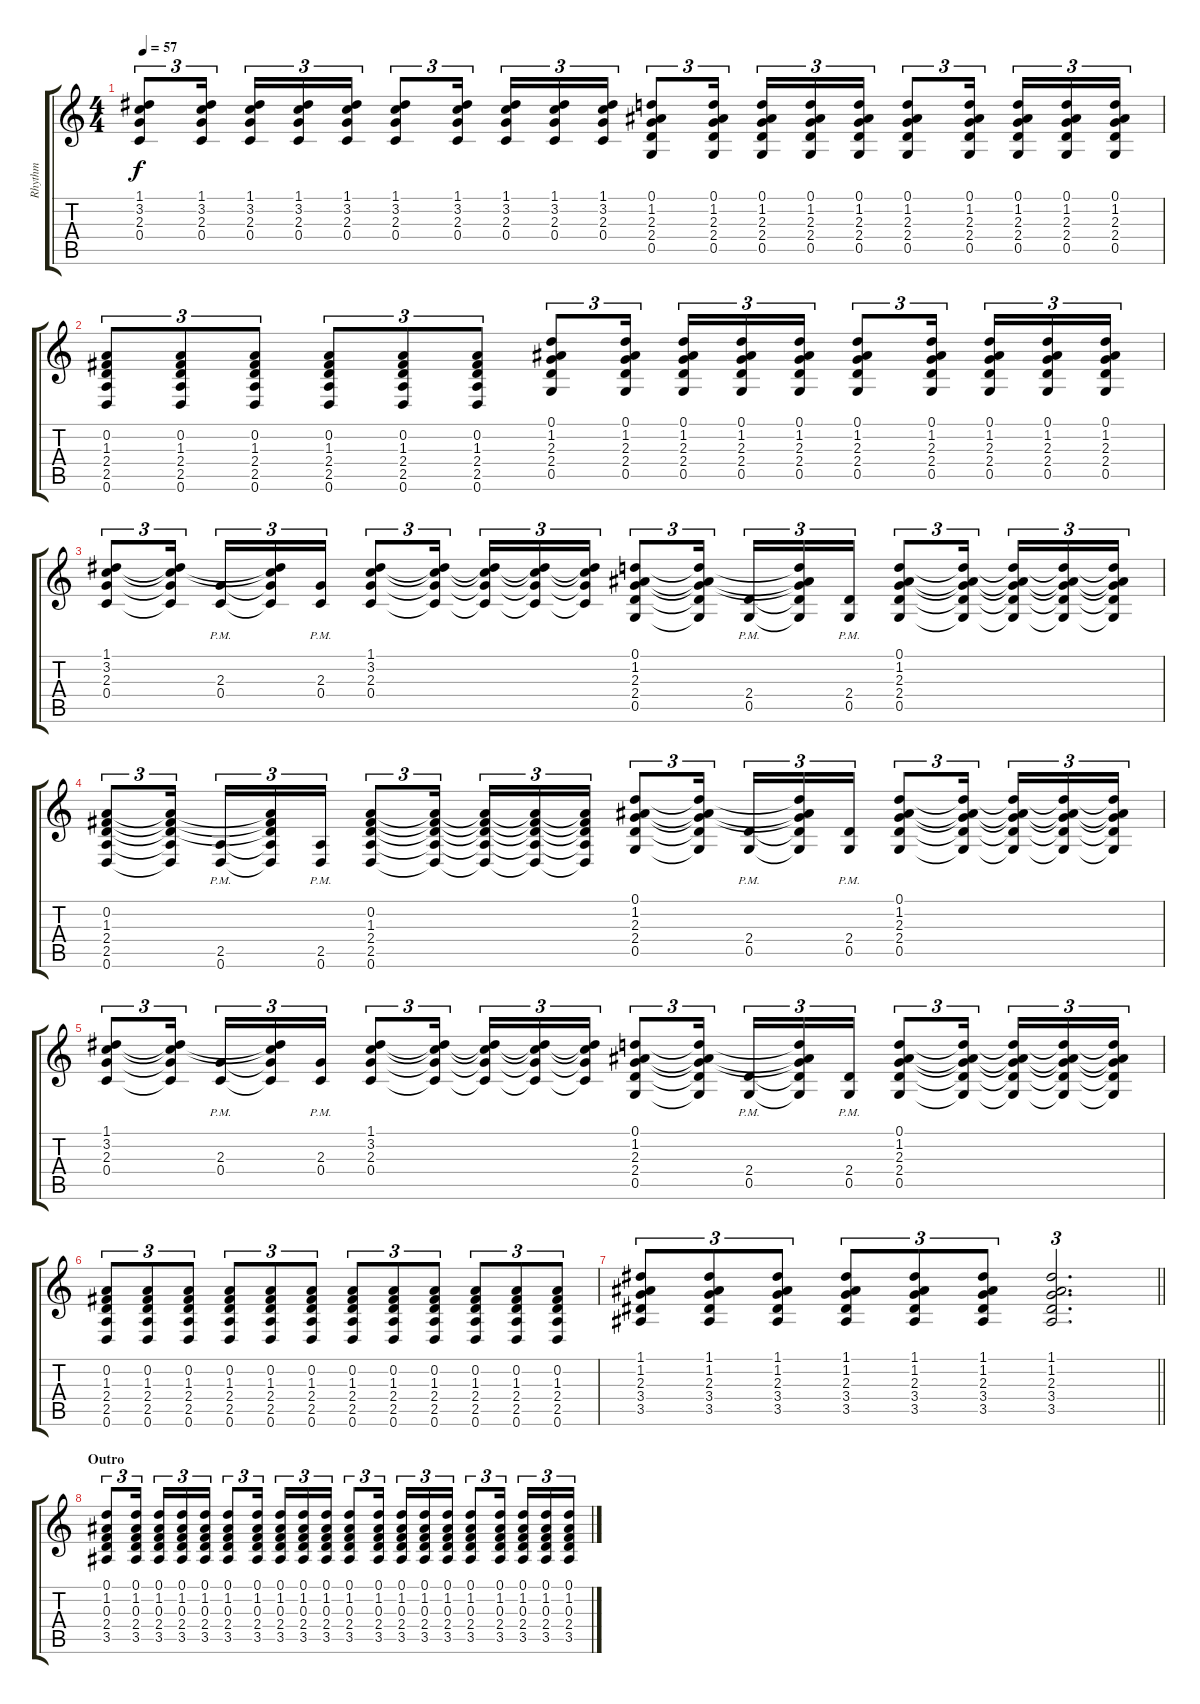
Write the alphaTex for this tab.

\track ("Rhythm" "Rhythm") {instrument acousticguitarnylon}
\staff {score tabs}
\tuning (D4 A3 F3 C3 G2 D2) {hide}
\ts (4 4)
\tempo 57
\clef g2
\ks c
(1.1 3.2 2.3 0.4).8{tu (3 2) dy f} (1.1 3.2 2.3 0.4).16{tu (3 2) beam splitsecondary} (1.1 3.2 2.3 0.4).16{tu (3 2)} (1.1 3.2 2.3 0.4).16{tu (3 2)} (1.1 3.2 2.3 0.4).16{tu (3 2)} (1.1 3.2 2.3 0.4).8{tu (3 2)} (1.1 3.2 2.3 0.4).16{tu (3 2) beam splitsecondary} (1.1 3.2 2.3 0.4).16{tu (3 2)} (1.1 3.2 2.3 0.4).16{tu (3 2)} (1.1 3.2 2.3 0.4).16{tu (3 2)} (0.1 1.2 2.3 2.4 0.5).8{tu (3 2)} (0.1 1.2 2.3 2.4 0.5).16{tu (3 2) beam splitsecondary} (0.1 1.2 2.3 2.4 0.5).16{tu (3 2)} (0.1 1.2 2.3 2.4 0.5).16{tu (3 2)} (0.1 1.2 2.3 2.4 0.5).16{tu (3 2)} (0.1 1.2 2.3 2.4 0.5).8{tu (3 2)} (0.1 1.2 2.3 2.4 0.5).16{tu (3 2) beam splitsecondary} (0.1 1.2 2.3 2.4 0.5).16{tu (3 2)} (0.1 1.2 2.3 2.4 0.5).16{tu (3 2)} (0.1 1.2 2.3 2.4 0.5).16{tu (3 2)} |
(0.2 1.3 2.4 2.5 0.6).8{tu (3 2)} (0.2 1.3 2.4 2.5 0.6).8{tu (3 2)} (0.2 1.3 2.4 2.5 0.6).8{tu (3 2)} (0.2 1.3 2.4 2.5 0.6).8{tu (3 2)} (0.2 1.3 2.4 2.5 0.6).8{tu (3 2)} (0.2 1.3 2.4 2.5 0.6).8{tu (3 2)} (0.1 1.2 2.3 2.4 0.5).8{tu (3 2)} (0.1 1.2 2.3 2.4 0.5).16{tu (3 2) beam splitsecondary} (0.1 1.2 2.3 2.4 0.5).16{tu (3 2)} (0.1 1.2 2.3 2.4 0.5).16{tu (3 2)} (0.1 1.2 2.3 2.4 0.5).16{tu (3 2)} (0.1 1.2 2.3 2.4 0.5).8{tu (3 2)} (0.1 1.2 2.3 2.4 0.5).16{tu (3 2) beam splitsecondary} (0.1 1.2 2.3 2.4 0.5).16{tu (3 2)} (0.1 1.2 2.3 2.4 0.5).16{tu (3 2)} (0.1 1.2 2.3 2.4 0.5).16{tu (3 2)} |
(1.1 3.2 2.3 0.4).8{tu (3 2)} (1.1{t} 3.2{t} 2.3{t} 0.4{t}).16{tu (3 2) beam splitsecondary} (2.3{pm} 0.4{pm}).16{tu (3 2)} (1.1{t} 3.2{t} 2.3{t} 0.4{t}).16{tu (3 2)} (2.3{pm} 0.4{pm}).16{tu (3 2)} (1.1 3.2 2.3 0.4).8{tu (3 2)} (1.1{t} 3.2{t} 2.3{t} 0.4{t}).16{tu (3 2) beam splitsecondary} (1.1{t} 3.2{t} 2.3{t} 0.4{t}).16{tu (3 2)} (1.1{t} 3.2{t} 2.3{t} 0.4{t}).16{tu (3 2)} (1.1{t} 3.2{t} 2.3{t} 0.4{t}).16{tu (3 2)} (0.1 1.2 2.3 2.4 0.5).8{tu (3 2)} (0.1{t} 1.2{t} 2.3{t} 2.4{t} 0.5{t}).16{tu (3 2) beam splitsecondary} (2.4{pm} 0.5{pm}).16{tu (3 2)} (0.1{t} 1.2{t} 2.3{t} 2.4{t} 0.5{t}).16{tu (3 2)} (2.4{pm} 0.5{pm}).16{tu (3 2)} (0.1 1.2 2.3 2.4 0.5).8{tu (3 2)} (0.1{t} 1.2{t} 2.3{t} 2.4{t} 0.5{t}).16{tu (3 2) beam splitsecondary} (0.1{t} 1.2{t} 2.3{t} 2.4{t} 0.5{t}).16{tu (3 2)} (0.1{t} 1.2{t} 2.3{t} 2.4{t} 0.5{t}).16{tu (3 2)} (0.1{t} 1.2{t} 2.3{t} 2.4{t} 0.5{t}).16{tu (3 2)} |
(0.2 1.3 2.4 2.5 0.6).8{tu (3 2)} (0.2{t} 1.3{t} 2.4{t} 2.5{t} 0.6{t}).16{tu (3 2) beam splitsecondary} (2.5{pm} 0.6{pm}).16{tu (3 2)} (0.2{t} 1.3{t} 2.4{t} 2.5{t} 0.6{t}).16{tu (3 2)} (2.5{pm} 0.6{pm}).16{tu (3 2)} (0.2 1.3 2.4 2.5 0.6).8{tu (3 2)} (0.2{t} 1.3{t} 2.4{t} 2.5{t} 0.6{t}).16{tu (3 2) beam splitsecondary} (0.2{t} 1.3{t} 2.4{t} 2.5{t} 0.6{t}).16{tu (3 2)} (0.2{t} 1.3{t} 2.4{t} 2.5{t} 0.6{t}).16{tu (3 2)} (0.2{t} 1.3{t} 2.4{t} 2.5{t} 0.6{t}).16{tu (3 2)} (0.1 1.2 2.3 2.4 0.5).8{tu (3 2)} (0.1{t} 1.2{t} 2.3{t} 2.4{t} 0.5{t}).16{tu (3 2) beam splitsecondary} (2.4{pm} 0.5{pm}).16{tu (3 2)} (0.1{t} 1.2{t} 2.3{t} 2.4{t} 0.5{t}).16{tu (3 2)} (2.4{pm} 0.5{pm}).16{tu (3 2)} (0.1 1.2 2.3 2.4 0.5).8{tu (3 2)} (0.1{t} 1.2{t} 2.3{t} 2.4{t} 0.5{t}).16{tu (3 2) beam splitsecondary} (0.1{t} 1.2{t} 2.3{t} 2.4{t} 0.5{t}).16{tu (3 2)} (0.1{t} 1.2{t} 2.3{t} 2.4{t} 0.5{t}).16{tu (3 2)} (0.1{t} 1.2{t} 2.3{t} 2.4{t} 0.5{t}).16{tu (3 2)} |
(1.1 3.2 2.3 0.4).8{tu (3 2)} (1.1{t} 3.2{t} 2.3{t} 0.4{t}).16{tu (3 2) beam splitsecondary} (2.3{pm} 0.4{pm}).16{tu (3 2)} (1.1{t} 3.2{t} 2.3{t} 0.4{t}).16{tu (3 2)} (2.3{pm} 0.4{pm}).16{tu (3 2)} (1.1 3.2 2.3 0.4).8{tu (3 2)} (1.1{t} 3.2{t} 2.3{t} 0.4{t}).16{tu (3 2) beam splitsecondary} (1.1{t} 3.2{t} 2.3{t} 0.4{t}).16{tu (3 2)} (1.1{t} 3.2{t} 2.3{t} 0.4{t}).16{tu (3 2)} (1.1{t} 3.2{t} 2.3{t} 0.4{t}).16{tu (3 2)} (0.1 1.2 2.3 2.4 0.5).8{tu (3 2)} (0.1{t} 1.2{t} 2.3{t} 2.4{t} 0.5{t}).16{tu (3 2) beam splitsecondary} (2.4{pm} 0.5{pm}).16{tu (3 2)} (0.1{t} 1.2{t} 2.3{t} 2.4{t} 0.5{t}).16{tu (3 2)} (2.4{pm} 0.5{pm}).16{tu (3 2)} (0.1 1.2 2.3 2.4 0.5).8{tu (3 2)} (0.1{t} 1.2{t} 2.3{t} 2.4{t} 0.5{t}).16{tu (3 2) beam splitsecondary} (0.1{t} 1.2{t} 2.3{t} 2.4{t} 0.5{t}).16{tu (3 2)} (0.1{t} 1.2{t} 2.3{t} 2.4{t} 0.5{t}).16{tu (3 2)} (0.1{t} 1.2{t} 2.3{t} 2.4{t} 0.5{t}).16{tu (3 2)} |
(0.2 1.3 2.4 2.5 0.6).8{tu (3 2)} (0.2 1.3 2.4 2.5 0.6).8{tu (3 2)} (0.2 1.3 2.4 2.5 0.6).8{tu (3 2)} (0.2 1.3 2.4 2.5 0.6).8{tu (3 2)} (0.2 1.3 2.4 2.5 0.6).8{tu (3 2)} (0.2 1.3 2.4 2.5 0.6).8{tu (3 2)} (0.2 1.3 2.4 2.5 0.6).8{tu (3 2)} (0.2 1.3 2.4 2.5 0.6).8{tu (3 2)} (0.2 1.3 2.4 2.5 0.6).8{tu (3 2)} (0.2 1.3 2.4 2.5 0.6).8{tu (3 2)} (0.2 1.3 2.4 2.5 0.6).8{tu (3 2)} (0.2 1.3 2.4 2.5 0.6).8{tu (3 2)} |
\barLineRight lightlight
(1.1 1.2 2.3 3.4 3.5).8{tu (3 2)} (1.1 1.2 2.3 3.4 3.5).8{tu (3 2)} (1.1 1.2 2.3 3.4 3.5).8{tu (3 2)} (1.1 1.2 2.3 3.4 3.5).8{tu (3 2)} (1.1 1.2 2.3 3.4 3.5).8{tu (3 2)} (1.1 1.2 2.3 3.4 3.5).8{tu (3 2)} (1.1 1.2 2.3 3.4 3.5).2{d tu (3 2)} |
\section ("" "Outro")
(0.1 1.2 0.3 2.4 3.5).8{tu (3 2)} (0.1 1.2 0.3 2.4 3.5).16{tu (3 2) beam splitsecondary} (0.1 1.2 0.3 2.4 3.5).16{tu (3 2)} (0.1 1.2 0.3 2.4 3.5).16{tu (3 2)} (0.1 1.2 0.3 2.4 3.5).16{tu (3 2)} (0.1 1.2 0.3 2.4 3.5).8{tu (3 2)} (0.1 1.2 0.3 2.4 3.5).16{tu (3 2) beam splitsecondary} (0.1 1.2 0.3 2.4 3.5).16{tu (3 2)} (0.1 1.2 0.3 2.4 3.5).16{tu (3 2)} (0.1 1.2 0.3 2.4 3.5).16{tu (3 2)} (0.1 1.2 0.3 2.4 3.5).8{tu (3 2)} (0.1 1.2 0.3 2.4 3.5).16{tu (3 2) beam splitsecondary} (0.1 1.2 0.3 2.4 3.5).16{tu (3 2)} (0.1 1.2 0.3 2.4 3.5).16{tu (3 2)} (0.1 1.2 0.3 2.4 3.5).16{tu (3 2)} (0.1 1.2 0.3 2.4 3.5).8{tu (3 2)} (0.1 1.2 0.3 2.4 3.5).16{tu (3 2) beam splitsecondary} (0.1 1.2 0.3 2.4 3.5).16{tu (3 2)} (0.1 1.2 0.3 2.4 3.5).16{tu (3 2)} (0.1 1.2 0.3 2.4 3.5).16{tu (3 2)}
